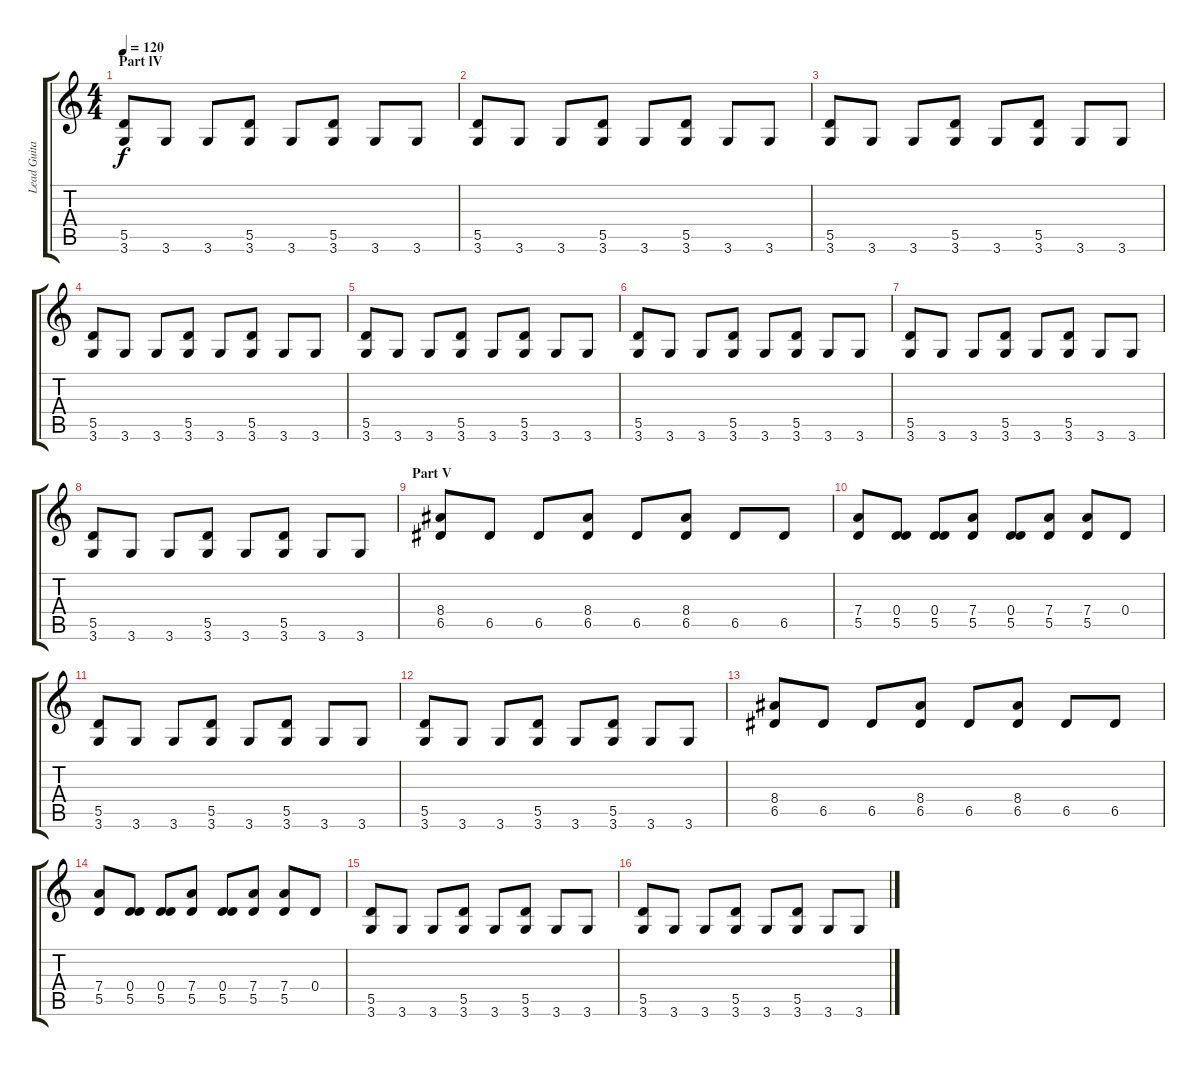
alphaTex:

\track ("Lead Guitar" "Lead Guita") {instrument distortionguitar}
\staff {score tabs}
\tuning (E4 B3 G3 D3 A2 E2) {hide}
\ts (4 4)
\section ("" "Part lV")
\tempo 120
\clef g2
\ks c
(5.5 3.6).8{dy f} 3.6.8 3.6.8 (5.5 3.6).8 3.6.8 (5.5 3.6).8 3.6.8 3.6.8 |
(5.5 3.6).8 3.6.8 3.6.8 (5.5 3.6).8 3.6.8 (5.5 3.6).8 3.6.8 3.6.8 |
(5.5 3.6).8 3.6.8 3.6.8 (5.5 3.6).8 3.6.8 (5.5 3.6).8 3.6.8 3.6.8 |
(5.5 3.6).8 3.6.8 3.6.8 (5.5 3.6).8 3.6.8 (5.5 3.6).8 3.6.8 3.6.8 |
(5.5 3.6).8 3.6.8 3.6.8 (5.5 3.6).8 3.6.8 (5.5 3.6).8 3.6.8 3.6.8 |
(5.5 3.6).8 3.6.8 3.6.8 (5.5 3.6).8 3.6.8 (5.5 3.6).8 3.6.8 3.6.8 |
(5.5 3.6).8 3.6.8 3.6.8 (5.5 3.6).8 3.6.8 (5.5 3.6).8 3.6.8 3.6.8 |
(5.5 3.6).8 3.6.8 3.6.8 (5.5 3.6).8 3.6.8 (5.5 3.6).8 3.6.8 3.6.8 |
\section ("" "Part V")
(8.4 6.5).8 6.5.8 6.5.8 (8.4 6.5).8 6.5.8 (8.4 6.5).8 6.5.8 6.5.8 |
(7.4 5.5).8 (0.4 5.5).8 (0.4 5.5).8 (7.4 5.5).8 (0.4 5.5).8 (7.4 5.5).8 (7.4 5.5).8 0.4.8 |
(5.5 3.6).8 3.6.8 3.6.8 (5.5 3.6).8 3.6.8 (5.5 3.6).8 3.6.8 3.6.8 |
(5.5 3.6).8 3.6.8 3.6.8 (5.5 3.6).8 3.6.8 (5.5 3.6).8 3.6.8 3.6.8 |
(8.4 6.5).8 6.5.8 6.5.8 (8.4 6.5).8 6.5.8 (8.4 6.5).8 6.5.8 6.5.8 |
(7.4 5.5).8 (0.4 5.5).8 (0.4 5.5).8 (7.4 5.5).8 (0.4 5.5).8 (7.4 5.5).8 (7.4 5.5).8 0.4.8 |
(5.5 3.6).8 3.6.8 3.6.8 (5.5 3.6).8 3.6.8 (5.5 3.6).8 3.6.8 3.6.8 |
(5.5 3.6).8 3.6.8 3.6.8 (5.5 3.6).8 3.6.8 (5.5 3.6).8 3.6.8 3.6.8
